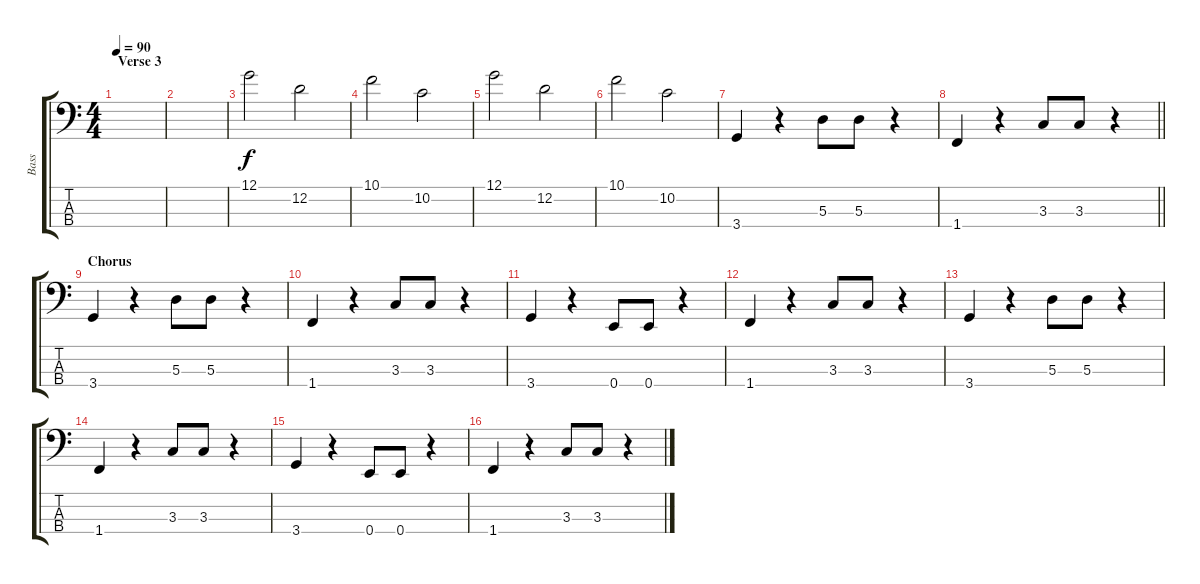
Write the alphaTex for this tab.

\track ("Bass" "Bass") {instrument electricbassfinger}
\staff {score tabs}
\tuning (G2 D2 A1 E1) {hide}
\ts (4 4)
\section ("" "Verse 3")
\tempo 90
\clef f4
\ks c
|
|
12.1.2 12.2.2 |
10.1.2 10.2.2 |
12.1.2 12.2.2 |
10.1.2 10.2.2 |
3.4.4 r.4 5.3.8 5.3.8 r.4 |
\barLineRight lightlight
1.4.4 r.4 3.3.8 3.3.8 r.4 |
\section ("" "Chorus")
3.4.4 r.4 5.3.8 5.3.8 r.4 |
1.4.4 r.4 3.3.8 3.3.8 r.4 |
3.4.4 r.4 0.4.8 0.4.8 r.4 |
1.4.4 r.4 3.3.8 3.3.8 r.4 |
3.4.4 r.4 5.3.8 5.3.8 r.4 |
1.4.4 r.4 3.3.8 3.3.8 r.4 |
3.4.4 r.4 0.4.8 0.4.8 r.4 |
1.4.4 r.4 3.3.8 3.3.8 r.4
